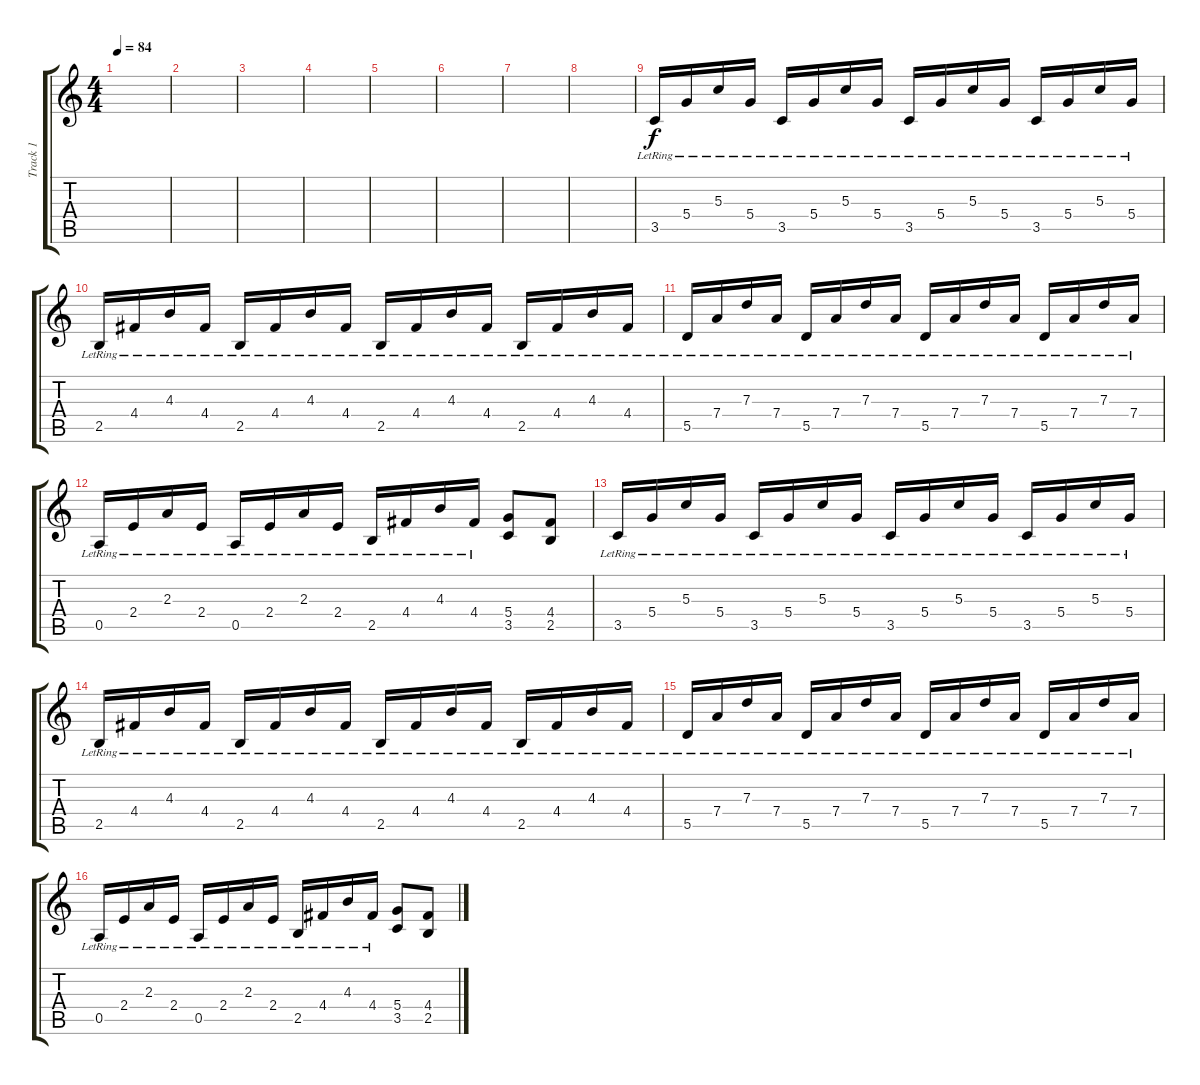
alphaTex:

\track ("Track 1" "Track 1") {instrument distortionguitar}
\staff {score tabs}
\tuning (E4 B3 G3 D3 A2 E2) {hide}
\ts (4 4)
\tempo 84
\clef g2
\ks c
|
|
|
|
|
|
|
|
3.5{lr}.16 5.4{lr}.16 5.3{lr}.16 5.4{lr}.16 3.5{lr}.16 5.4{lr}.16 5.3{lr}.16 5.4{lr}.16 3.5{lr}.16 5.4{lr}.16 5.3{lr}.16 5.4{lr}.16 3.5{lr}.16 5.4{lr}.16 5.3{lr}.16 5.4{lr}.16 |
2.5{lr}.16 4.4{lr}.16 4.3{lr}.16 4.4{lr}.16 2.5{lr}.16 4.4{lr}.16 4.3{lr}.16 4.4{lr}.16 2.5{lr}.16 4.4{lr}.16 4.3{lr}.16 4.4{lr}.16 2.5{lr}.16 4.4{lr}.16 4.3{lr}.16 4.4{lr}.16 |
5.5{lr}.16 7.4{lr}.16 7.3{lr}.16 7.4{lr}.16 5.5{lr}.16 7.4{lr}.16 7.3{lr}.16 7.4{lr}.16 5.5{lr}.16 7.4{lr}.16 7.3{lr}.16 7.4{lr}.16 5.5{lr}.16 7.4{lr}.16 7.3{lr}.16 7.4{lr}.16 |
0.5{lr}.16 2.4{lr}.16 2.3{lr}.16 2.4{lr}.16 0.5{lr}.16 2.4{lr}.16 2.3{lr}.16 2.4{lr}.16 2.5{lr}.16 4.4{lr}.16 4.3{lr}.16 4.4{lr}.16 (5.4 3.5).8 (4.4 2.5).8 |
3.5{lr}.16 5.4{lr}.16 5.3{lr}.16 5.4{lr}.16 3.5{lr}.16 5.4{lr}.16 5.3{lr}.16 5.4{lr}.16 3.5{lr}.16 5.4{lr}.16 5.3{lr}.16 5.4{lr}.16 3.5{lr}.16 5.4{lr}.16 5.3{lr}.16 5.4{lr}.16 |
2.5{lr}.16 4.4{lr}.16 4.3{lr}.16 4.4{lr}.16 2.5{lr}.16 4.4{lr}.16 4.3{lr}.16 4.4{lr}.16 2.5{lr}.16 4.4{lr}.16 4.3{lr}.16 4.4{lr}.16 2.5{lr}.16 4.4{lr}.16 4.3{lr}.16 4.4{lr}.16 |
5.5{lr}.16 7.4{lr}.16 7.3{lr}.16 7.4{lr}.16 5.5{lr}.16 7.4{lr}.16 7.3{lr}.16 7.4{lr}.16 5.5{lr}.16 7.4{lr}.16 7.3{lr}.16 7.4{lr}.16 5.5{lr}.16 7.4{lr}.16 7.3{lr}.16 7.4{lr}.16 |
0.5{lr}.16 2.4{lr}.16 2.3{lr}.16 2.4{lr}.16 0.5{lr}.16 2.4{lr}.16 2.3{lr}.16 2.4{lr}.16 2.5{lr}.16 4.4{lr}.16 4.3{lr}.16 4.4{lr}.16 (5.4 3.5).8 (4.4 2.5).8
